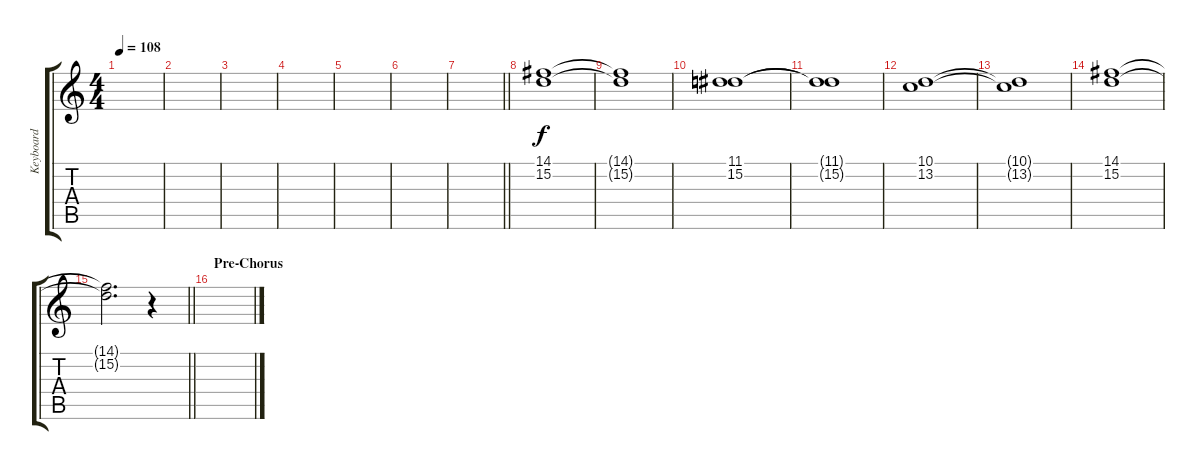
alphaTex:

\track ("Keyboard" "Keyboard") {instrument choiraahs}
\staff {score tabs}
\tuning (E4 B3 G3 D3 A2 D2) {hide}
\ts (4 4)
\tempo 108
\clef g2
\ks c
|
|
|
|
|
|
\barLineRight lightlight
|
(14.1 15.2).1 |
(14.1{t} 15.2{t}).1 |
(11.1 15.2).1 |
(11.1{t} 15.2{t}).1 |
(10.1 13.2).1 |
(10.1{t} 13.2{t}).1 |
(14.1 15.2).1 |
\barLineRight lightlight
(14.1{t} 15.2{t}).2{d} r.4 |
\section ("" "Pre-Chorus")
